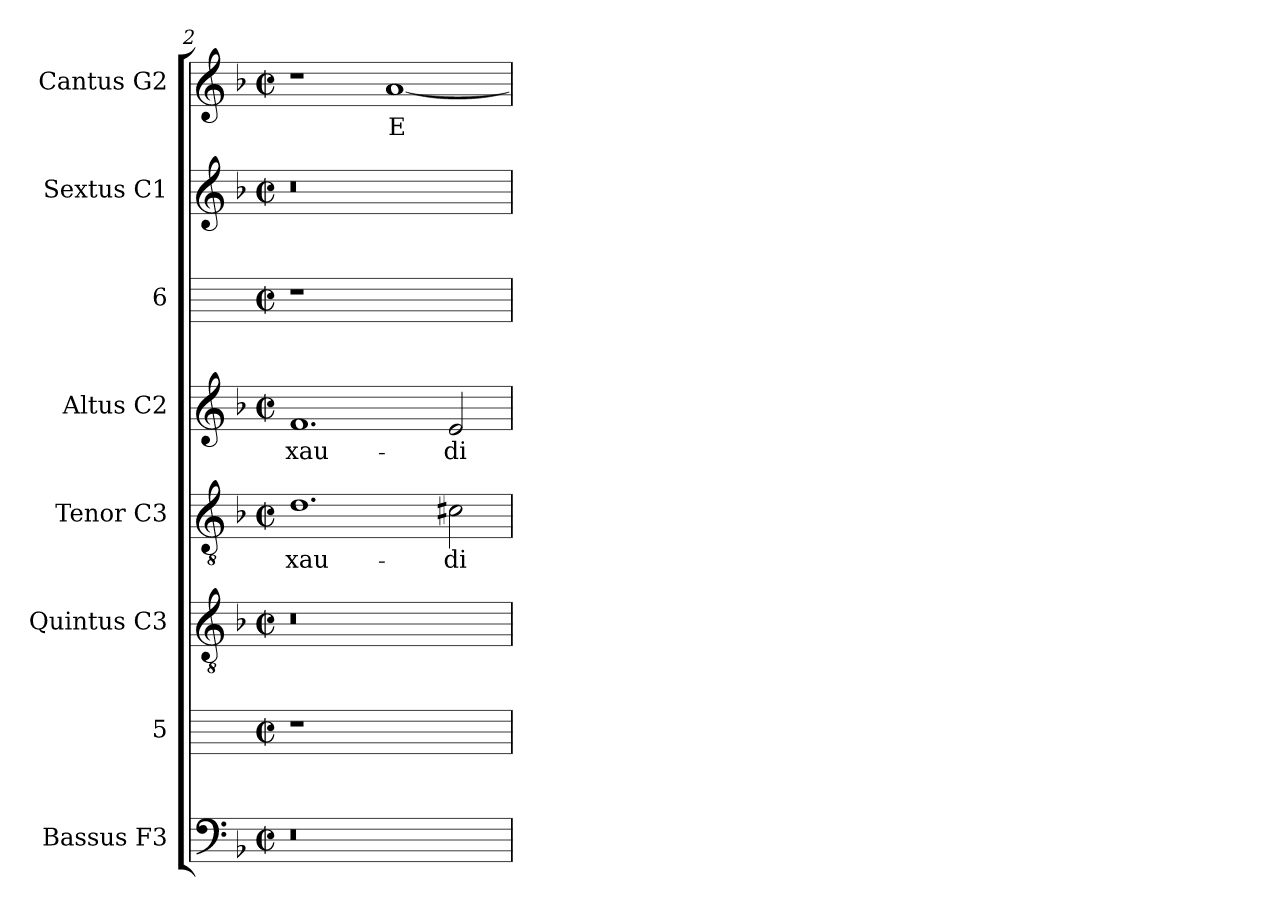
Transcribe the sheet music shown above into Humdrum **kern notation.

**kern	**kern	**kern	**kern	**text	**kern	**text	**kern	**kern	**kern	**text
*part8	*part7	*part6	*part5	*part5	*part4	*part4	*part3	*part2	*part1	*part1
*staff8	*staff7	*staff6	*staff5	*staff5	*staff4	*staff4	*staff3	*staff2	*staff1	*staff1
*I"Bassus  F3	*I"5	*I"Quintus  C3	*I"Tenor  C3	*	*I"Altus  C2	*	*I"6	*I"Sextus  C1	*I"Cantus  G2	*
*I'B	*	*	*I'T	*	*I'A	*	*	*	*I'C	*
*clefF4	*	*clefGv2	*clefGv2	*	*clefG2	*	*	*clefG2	*clefG2	*
*k[b-]	*k[]	*k[b-]	*k[b-]	*	*k[b-]	*	*k[]	*k[b-]	*k[b-]	*
*F:	*C:	*F:	*F:	*	*F:	*	*C:	*F:	*F:	*
*M2/2	*M2/2	*M2/2	*M2/2	*	*M2/2	*	*M2/2	*M2/2	*M2/2	*
*met(c|)	*met(c|)	*met(c|)	*met(c|)	*	*met(c|)	*	*met(c|)	*met(c|)	*met(c|)	*
=2	=2	=2	=2	=2	=2	=2	=2	=2	=2	=2
!	!	!	!	!LO:LY:b:rj	!	!LO:LY:b:rj	!	!	!	!
0r	1r	0r	1.d	-xau-	1.f	-xau-	1r	0r	1r	.
!	!	!	!	!	!	!	!	!	!	!LO:LY:b:cj
.	1ryy	.	.	.	.	.	1ryy	.	[<1a	E-
!	!	!	!	!LO:LY:b:rj	!	!LO:LY:b:rj	!	!	!	!
.	.	.	2c#X\	-di	2e/	-di	.	.	.	.
=	=	=	=	=	=	=	=	=	=	=
*-	*-	*-	*-	*-	*-	*-	*-	*-	*-	*-
